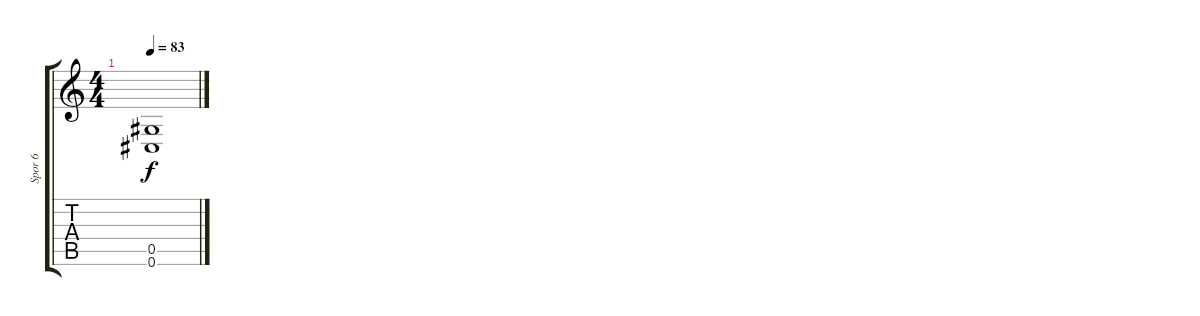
\track ("Spor 6" "Spor 6") {instrument distortionguitar}
\staff {score tabs}
\tuning (Eb4 Bb3 Gb3 Db3 Ab2 Db2) {hide}
\ts (4 4)
\tempo 83
\clef g2
\ks c
(0.5{t} 0.6{t}).1{dy f}
